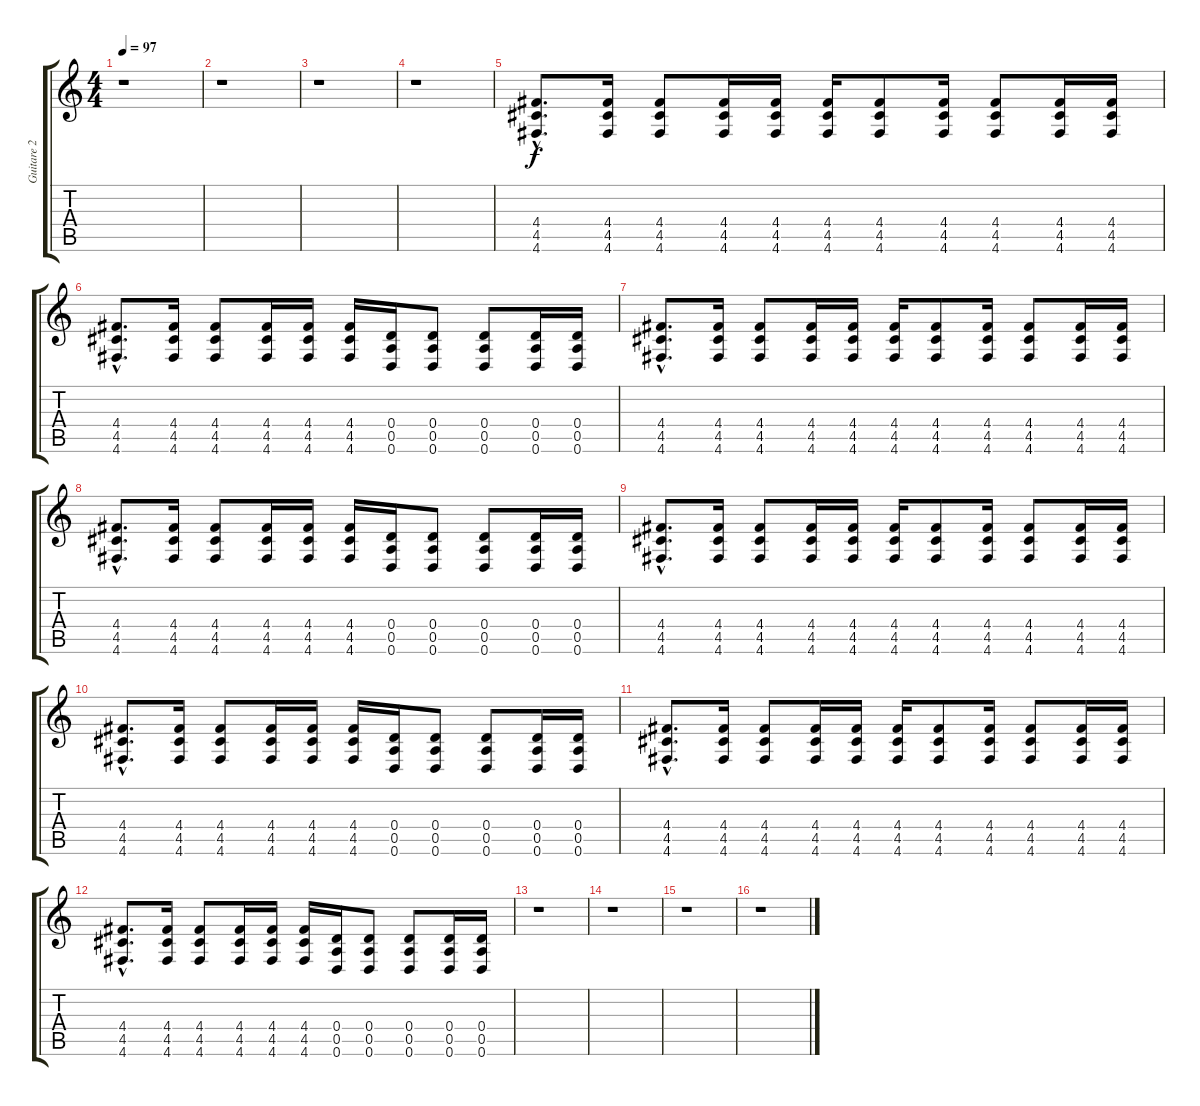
\track ("Guitare 2 - Nick" "Guitare 2 ") {instrument distortionguitar}
\staff {score tabs}
\tuning (E4 B3 G3 D3 A2 D2) {hide}
\ts (4 4)
\tempo 97
\clef g2
\ks c
r.1{dy f instrument distortionguitar} |
r.1 |
r.1 |
r.1 |
(4.4{hac} 4.5{hac} 4.6{hac}).8{d} (4.4 4.5 4.6).16 (4.4 4.5 4.6).8 (4.4 4.5 4.6).16 (4.4 4.5 4.6).16 (4.4 4.5 4.6).16 (4.4 4.5 4.6).8 (4.4 4.5 4.6).16 (4.4 4.5 4.6).8 (4.4 4.5 4.6).16 (4.4 4.5 4.6).16 |
(4.4{hac} 4.5{hac} 4.6{hac}).8{d} (4.4 4.5 4.6).16 (4.4 4.5 4.6).8 (4.4 4.5 4.6).16 (4.4 4.5 4.6).16 (4.4 4.5 4.6).16 (0.4 0.5 0.6).16 (0.4 0.5 0.6).8 (0.4 0.5 0.6).8 (0.4 0.5 0.6).16 (0.4 0.5 0.6).16 |
(4.4{hac} 4.5{hac} 4.6{hac}).8{d} (4.4 4.5 4.6).16 (4.4 4.5 4.6).8 (4.4 4.5 4.6).16 (4.4 4.5 4.6).16 (4.4 4.5 4.6).16 (4.4 4.5 4.6).8 (4.4 4.5 4.6).16 (4.4 4.5 4.6).8 (4.4 4.5 4.6).16 (4.4 4.5 4.6).16 |
(4.4{hac} 4.5{hac} 4.6{hac}).8{d} (4.4 4.5 4.6).16 (4.4 4.5 4.6).8 (4.4 4.5 4.6).16 (4.4 4.5 4.6).16 (4.4 4.5 4.6).16 (0.4 0.5 0.6).16 (0.4 0.5 0.6).8 (0.4 0.5 0.6).8 (0.4 0.5 0.6).16 (0.4 0.5 0.6).16 |
(4.4{hac} 4.5{hac} 4.6{hac}).8{d} (4.4 4.5 4.6).16 (4.4 4.5 4.6).8 (4.4 4.5 4.6).16 (4.4 4.5 4.6).16 (4.4 4.5 4.6).16 (4.4 4.5 4.6).8 (4.4 4.5 4.6).16 (4.4 4.5 4.6).8 (4.4 4.5 4.6).16 (4.4 4.5 4.6).16 |
(4.4{hac} 4.5{hac} 4.6{hac}).8{d} (4.4 4.5 4.6).16 (4.4 4.5 4.6).8 (4.4 4.5 4.6).16 (4.4 4.5 4.6).16 (4.4 4.5 4.6).16 (0.4 0.5 0.6).16 (0.4 0.5 0.6).8 (0.4 0.5 0.6).8 (0.4 0.5 0.6).16 (0.4 0.5 0.6).16 |
(4.4{hac} 4.5{hac} 4.6{hac}).8{d} (4.4 4.5 4.6).16 (4.4 4.5 4.6).8 (4.4 4.5 4.6).16 (4.4 4.5 4.6).16 (4.4 4.5 4.6).16 (4.4 4.5 4.6).8 (4.4 4.5 4.6).16 (4.4 4.5 4.6).8 (4.4 4.5 4.6).16 (4.4 4.5 4.6).16 |
(4.4{hac} 4.5{hac} 4.6{hac}).8{d} (4.4 4.5 4.6).16 (4.4 4.5 4.6).8 (4.4 4.5 4.6).16 (4.4 4.5 4.6).16 (4.4 4.5 4.6).16 (0.4 0.5 0.6).16 (0.4 0.5 0.6).8 (0.4 0.5 0.6).8 (0.4 0.5 0.6).16 (0.4 0.5 0.6).16 |
r.1 |
r.1 |
r.1 |
r.1
